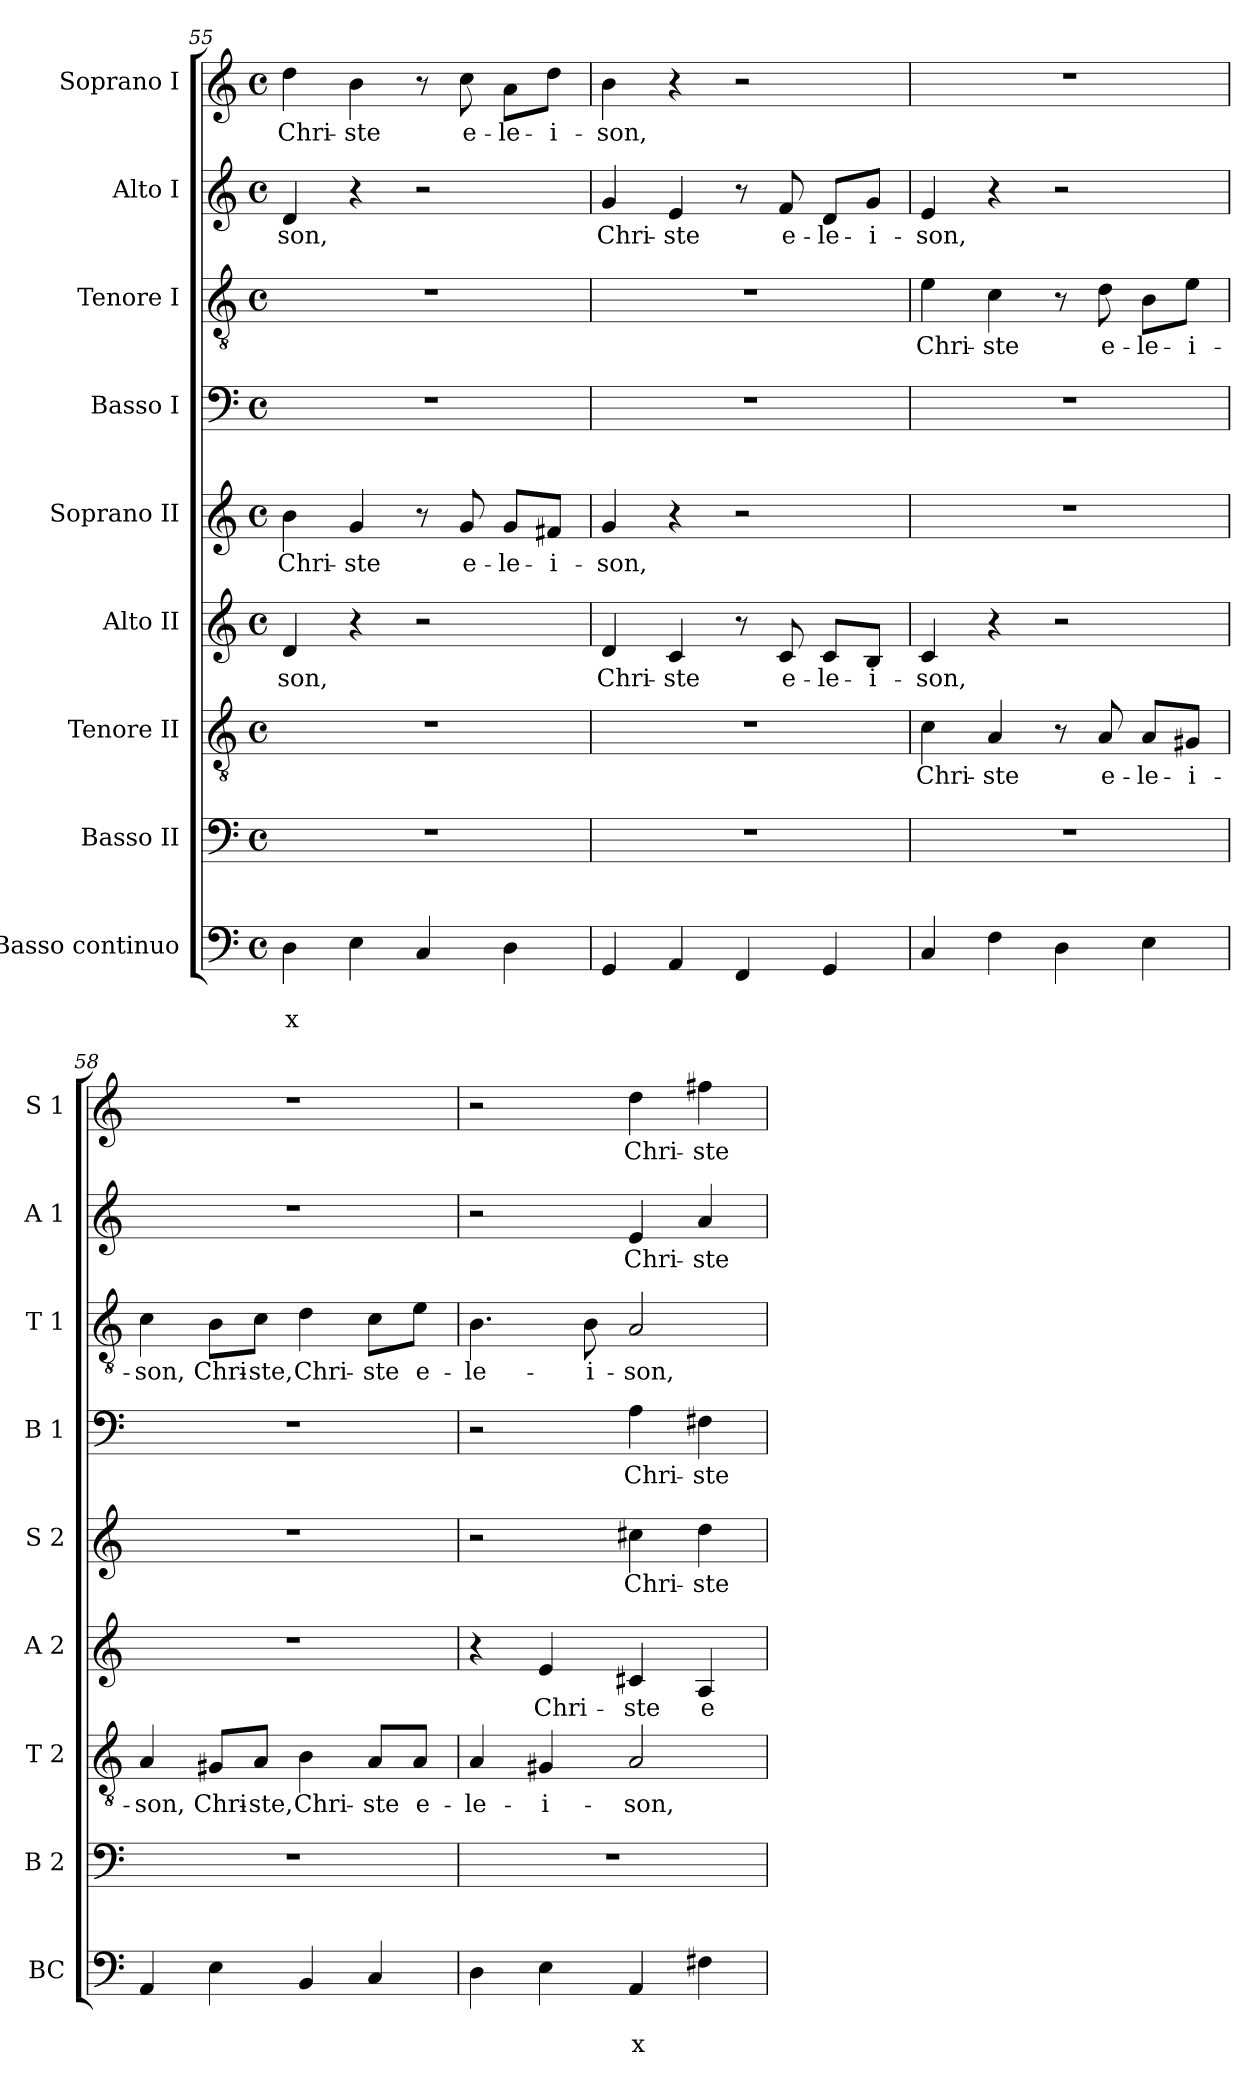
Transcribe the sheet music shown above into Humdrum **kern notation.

**kern	**text	**text	**kern	**kern	**text	**kern	**text	**kern	**text	**kern	**text	**kern	**text	**kern	**text	**kern	**text
*part9	*part9	*part9	*part8	*part7	*part7	*part6	*part6	*part5	*part5	*part4	*part4	*part3	*part3	*part2	*part2	*part1	*part1
*staff9	*staff9	*staff9	*staff8	*staff7	*staff7	*staff6	*staff6	*staff5	*staff5	*staff4	*staff4	*staff3	*staff3	*staff2	*staff2	*staff1	*staff1
*I"Basso continuo	*	*	*I"Basso II	*I"Tenore II	*	*I"Alto II	*	*I"Soprano II	*	*I"Basso I	*	*I"Tenore I	*	*I"Alto I	*	*I"Soprano I	*
*I'BC	*	*	*I'B 2	*I'T 2	*	*I'A 2	*	*I'S 2	*	*I'B 1	*	*I'T 1	*	*I'A 1	*	*I'S 1	*
*clefF4	*	*	*clefF4	*clefGv2	*	*clefG2	*	*clefG2	*	*clefF4	*	*clefGv2	*	*clefG2	*	*clefG2	*
*k[]	*	*	*k[]	*k[]	*	*k[]	*	*k[]	*	*k[]	*	*k[]	*	*k[]	*	*k[]	*
*C:	*	*	*C:	*C:	*	*C:	*	*C:	*	*C:	*	*C:	*	*C:	*	*C:	*
*M4/4	*	*	*M4/4	*M4/4	*	*M4/4	*	*M4/4	*	*M4/4	*	*M4/4	*	*M4/4	*	*M4/4	*
*met(c)	*	*	*met(c)	*met(c)	*	*met(c)	*	*met(c)	*	*met(c)	*	*met(c)	*	*met(c)	*	*met(c)	*
=55	=55	=55	=55	=55	=55	=55	=55	=55	=55	=55	=55	=55	=55	=55	=55	=55	=55
!	!	!LO:LY:b	!	!	!	!	!LO:LY:b	!	!LO:LY:b	!	!	!	!	!	!LO:LY:b	!	!LO:LY:b
4D\	.	x	1r	1r	.	4d/	-son,	4b\	Chri-	1r	.	1r	.	4d/	-son,	4dd\	Chri-
!	!	!	!	!	!	!	!	!	!LO:LY:b	!	!	!	!	!	!	!	!LO:LY:b
4E\	.	.	.	.	.	4r	.	4g/	-ste	.	.	.	.	4r	.	4b\	-ste
4C/	.	.	.	.	.	2r	.	8r	.	.	.	.	.	2r	.	8r	.
!	!	!	!	!	!	!	!	!	!LO:LY:b	!	!	!	!	!	!	!	!LO:LY:b
.	.	.	.	.	.	.	.	8g/	e-	.	.	.	.	.	.	8cc\	e-
!	!	!	!	!	!	!	!	!	!LO:LY:b	!	!	!	!	!	!	!	!LO:LY:b
4D\	.	.	.	.	.	.	.	8g/L	-le-	.	.	.	.	.	.	8a\L	-le-
!	!	!	!	!	!	!	!	!	!LO:LY:b	!	!	!	!	!	!	!	!LO:LY:b
.	.	.	.	.	.	.	.	8f#X/J	-i-	.	.	.	.	.	.	8dd\J	-i-
=56	=56	=56	=56	=56	=56	=56	=56	=56	=56	=56	=56	=56	=56	=56	=56	=56	=56
!	!	!	!	!	!	!	!LO:LY:b	!	!LO:LY:b	!	!	!	!	!	!LO:LY:b	!	!LO:LY:b
4GG/	.	.	1r	1r	.	4d/	Chri-	4g/	-son,	1r	.	1r	.	4g/	Chri-	4b\	-son,
!	!	!	!	!	!	!	!LO:LY:b	!	!	!	!	!	!	!	!LO:LY:b	!	!
4AA/	.	.	.	.	.	4c/	-ste	4r	.	.	.	.	.	4e/	-ste	4r	.
4FF/	.	.	.	.	.	8r	.	2r	.	.	.	.	.	8r	.	2r	.
!	!	!	!	!	!	!	!LO:LY:b	!	!	!	!	!	!	!	!LO:LY:b	!	!
.	.	.	.	.	.	8c/	e-	.	.	.	.	.	.	8f/	e-	.	.
!	!	!	!	!	!	!	!LO:LY:b	!	!	!	!	!	!	!	!LO:LY:b	!	!
4GG/	.	.	.	.	.	8c/L	-le-	.	.	.	.	.	.	8d/L	-le-	.	.
!	!	!	!	!	!	!	!LO:LY:b	!	!	!	!	!	!	!	!LO:LY:b	!	!
.	.	.	.	.	.	8B/J	-i-	.	.	.	.	.	.	8g/J	-i-	.	.
!!LO:PB:g=z
=57	=57	=57	=57	=57	=57	=57	=57	=57	=57	=57	=57	=57	=57	=57	=57	=57	=57
!	!	!	!	!	!LO:LY:b	!	!LO:LY:b	!	!	!	!	!	!LO:LY:b	!	!LO:LY:b	!	!
4C/	.	.	1r	4c\	Chri-	4c/	-son,	1r	.	1r	.	4e\	Chri-	4e/	-son,	1r	.
!	!	!	!	!	!LO:LY:b	!	!	!	!	!	!	!	!LO:LY:b	!	!	!	!
4F\	.	.	.	4A/	-ste	4r	.	.	.	.	.	4c\	-ste	4r	.	.	.
4D\	.	.	.	8r	.	2r	.	.	.	.	.	8r	.	2r	.	.	.
!	!	!	!	!	!LO:LY:b	!	!	!	!	!	!	!	!LO:LY:b	!	!	!	!
.	.	.	.	8A/	e-	.	.	.	.	.	.	8d\	e-	.	.	.	.
!	!	!	!	!	!LO:LY:b	!	!	!	!	!	!	!	!LO:LY:b	!	!	!	!
4E\	.	.	.	8A/L	-le-	.	.	.	.	.	.	8B\L	-le-	.	.	.	.
!	!	!	!	!	!LO:LY:b	!	!	!	!	!	!	!	!LO:LY:b	!	!	!	!
.	.	.	.	8G#X/J	-i-	.	.	.	.	.	.	8e\J	-i-	.	.	.	.
=58	=58	=58	=58	=58	=58	=58	=58	=58	=58	=58	=58	=58	=58	=58	=58	=58	=58
!	!	!	!	!	!LO:LY:b	!	!	!	!	!	!	!	!LO:LY:b	!	!	!	!
4AA/	.	.	1r	4A/	-son,	1r	.	1r	.	1r	.	4c\	-son,	1r	.	1r	.
!	!	!	!	!	!LO:LY:b	!	!	!	!	!	!	!	!LO:LY:b	!	!	!	!
4E\	.	.	.	8G#X/L	Chri-	.	.	.	.	.	.	8B\L	Chri-	.	.	.	.
!	!	!	!	!	!LO:LY:b	!	!	!	!	!	!	!	!LO:LY:b	!	!	!	!
.	.	.	.	8A/J	-ste,	.	.	.	.	.	.	8c\J	-ste,	.	.	.	.
!	!	!	!	!	!LO:LY:b	!	!	!	!	!	!	!	!LO:LY:b	!	!	!	!
4BB/	.	.	.	4B\	Chri-	.	.	.	.	.	.	4d\	Chri-	.	.	.	.
!	!	!	!	!	!LO:LY:b	!	!	!	!	!	!	!	!LO:LY:b	!	!	!	!
4C/	.	.	.	8A/L	-ste	.	.	.	.	.	.	8c\L	-ste	.	.	.	.
!	!	!	!	!	!LO:LY:b	!	!	!	!	!	!	!	!LO:LY:b	!	!	!	!
.	.	.	.	8A/J	e-	.	.	.	.	.	.	8e\J	e-	.	.	.	.
=59	=59	=59	=59	=59	=59	=59	=59	=59	=59	=59	=59	=59	=59	=59	=59	=59	=59
!	!	!	!	!	!LO:LY:b	!	!	!	!	!	!	!	!LO:LY:b	!	!	!	!
4D\	.	.	1r	4A/	-le-	4r	.	2r	.	2r	.	4.B\	-le-	2r	.	2r	.
!	!	!	!	!	!LO:LY:b	!	!LO:LY:b	!	!	!	!	!	!	!	!	!	!
4E\	.	.	.	4G#X/	-i-	4e/	Chri-	.	.	.	.	.	.	.	.	.	.
!	!	!	!	!	!	!	!	!	!	!	!	!	!LO:LY:b	!	!	!	!
.	.	.	.	.	.	.	.	.	.	.	.	8B\	-i-	.	.	.	.
!	!	!LO:LY:b	!	!	!LO:LY:b	!	!LO:LY:b	!	!LO:LY:b	!	!LO:LY:b	!	!LO:LY:b	!	!LO:LY:b	!	!LO:LY:b
4AA/	.	x	.	2A/	-son,	4c#X/	-ste	4cc#X\	Chri-	4A\	Chri-	2A/	-son,	4e/	Chri-	4dd\	Chri-
!	!	!	!	!	!	!	!LO:LY:b	!	!LO:LY:b	!	!LO:LY:b	!	!	!	!LO:LY:b	!	!LO:LY:b
4F#X\	.	.	.	.	.	4A/	e-	4dd\	-ste	4F#X\	-ste	.	.	4a/	-ste	4ff#X\	-ste
=	=	=	=	=	=	=	=	=	=	=	=	=	=	=	=	=	=
*-	*-	*-	*-	*-	*-	*-	*-	*-	*-	*-	*-	*-	*-	*-	*-	*-	*-
